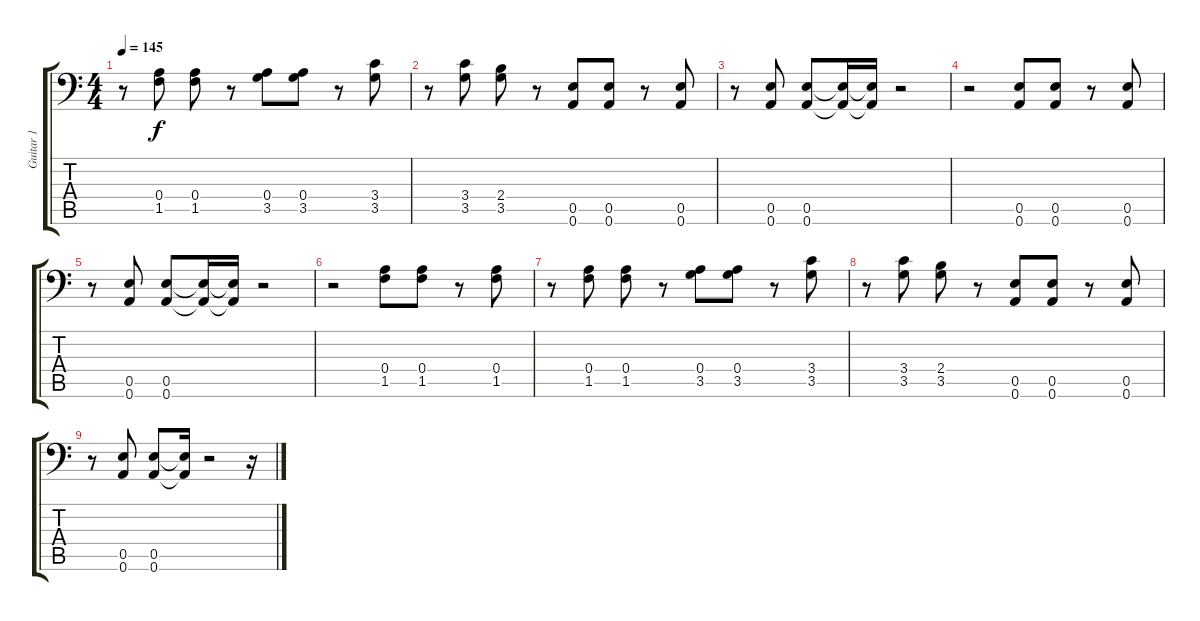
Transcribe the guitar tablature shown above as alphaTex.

\track ("Guitar 1" "Guitar 1") {instrument acousticguitarsteel}
\staff {score tabs}
\tuning (B3 Gb3 D3 A2 E2 A1) {hide}
\ts (4 4)
\tempo 145
\clef f4
\ks c
r.8{dy f} (0.4 1.5).8 (0.4 1.5).8 r.8 (0.4 3.5).8 (0.4 3.5).8 r.8 (3.4 3.5).8 |
r.8 (3.4 3.5).8 (2.4 3.5).8 r.8 (0.5 0.6).8 (0.5 0.6).8 r.8 (0.5 0.6).8 |
r.8 (0.5 0.6).8 (0.5 0.6).8 (0.5{t} 0.6{t}).16 (0.5{t} 0.6{t}).16 r.2 |
r.2 (0.5 0.6).8 (0.5 0.6).8 r.8 (0.5 0.6).8 |
r.8 (0.5 0.6).8 (0.5 0.6).8 (0.5{t} 0.6{t}).16 (0.5{t} 0.6{t}).16 r.2 |
r.2 (0.4 1.5).8 (0.4 1.5).8 r.8 (0.4 1.5).8 |
r.8 (0.4 1.5).8 (0.4 1.5).8 r.8 (0.4 3.5).8 (0.4 3.5).8 r.8 (3.4 3.5).8 |
r.8 (3.4 3.5).8 (2.4 3.5).8 r.8 (0.5 0.6).8 (0.5 0.6).8 r.8 (0.5 0.6).8 |
r.8 (0.5 0.6).8 (0.5 0.6).8 (0.5{t} 0.6{t}).16 r.2 r.16
